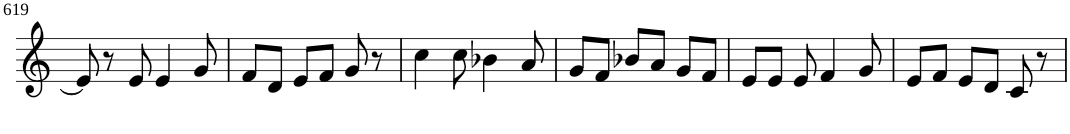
**kern
*part1
*staff1
*I"Violin
!!LO:PB:g=z
*clefG2
*k[]
*M3/4
=619
8e/]
8r
8e/
4e/
8g/
=620
8f/L
8d/J
8e/L
8f/J
8g/
8r
=621
4cc\
8cc\
4b-X\
8a/
=622
8g/L
8f/J
8b-X/L
8a/J
8g/L
8f/J
=623
8e/L
8e/J
8e/
4f/
8g/
=624
8e/L
8f/J
8e/L
8d/J
8c/
8r
=
*-
